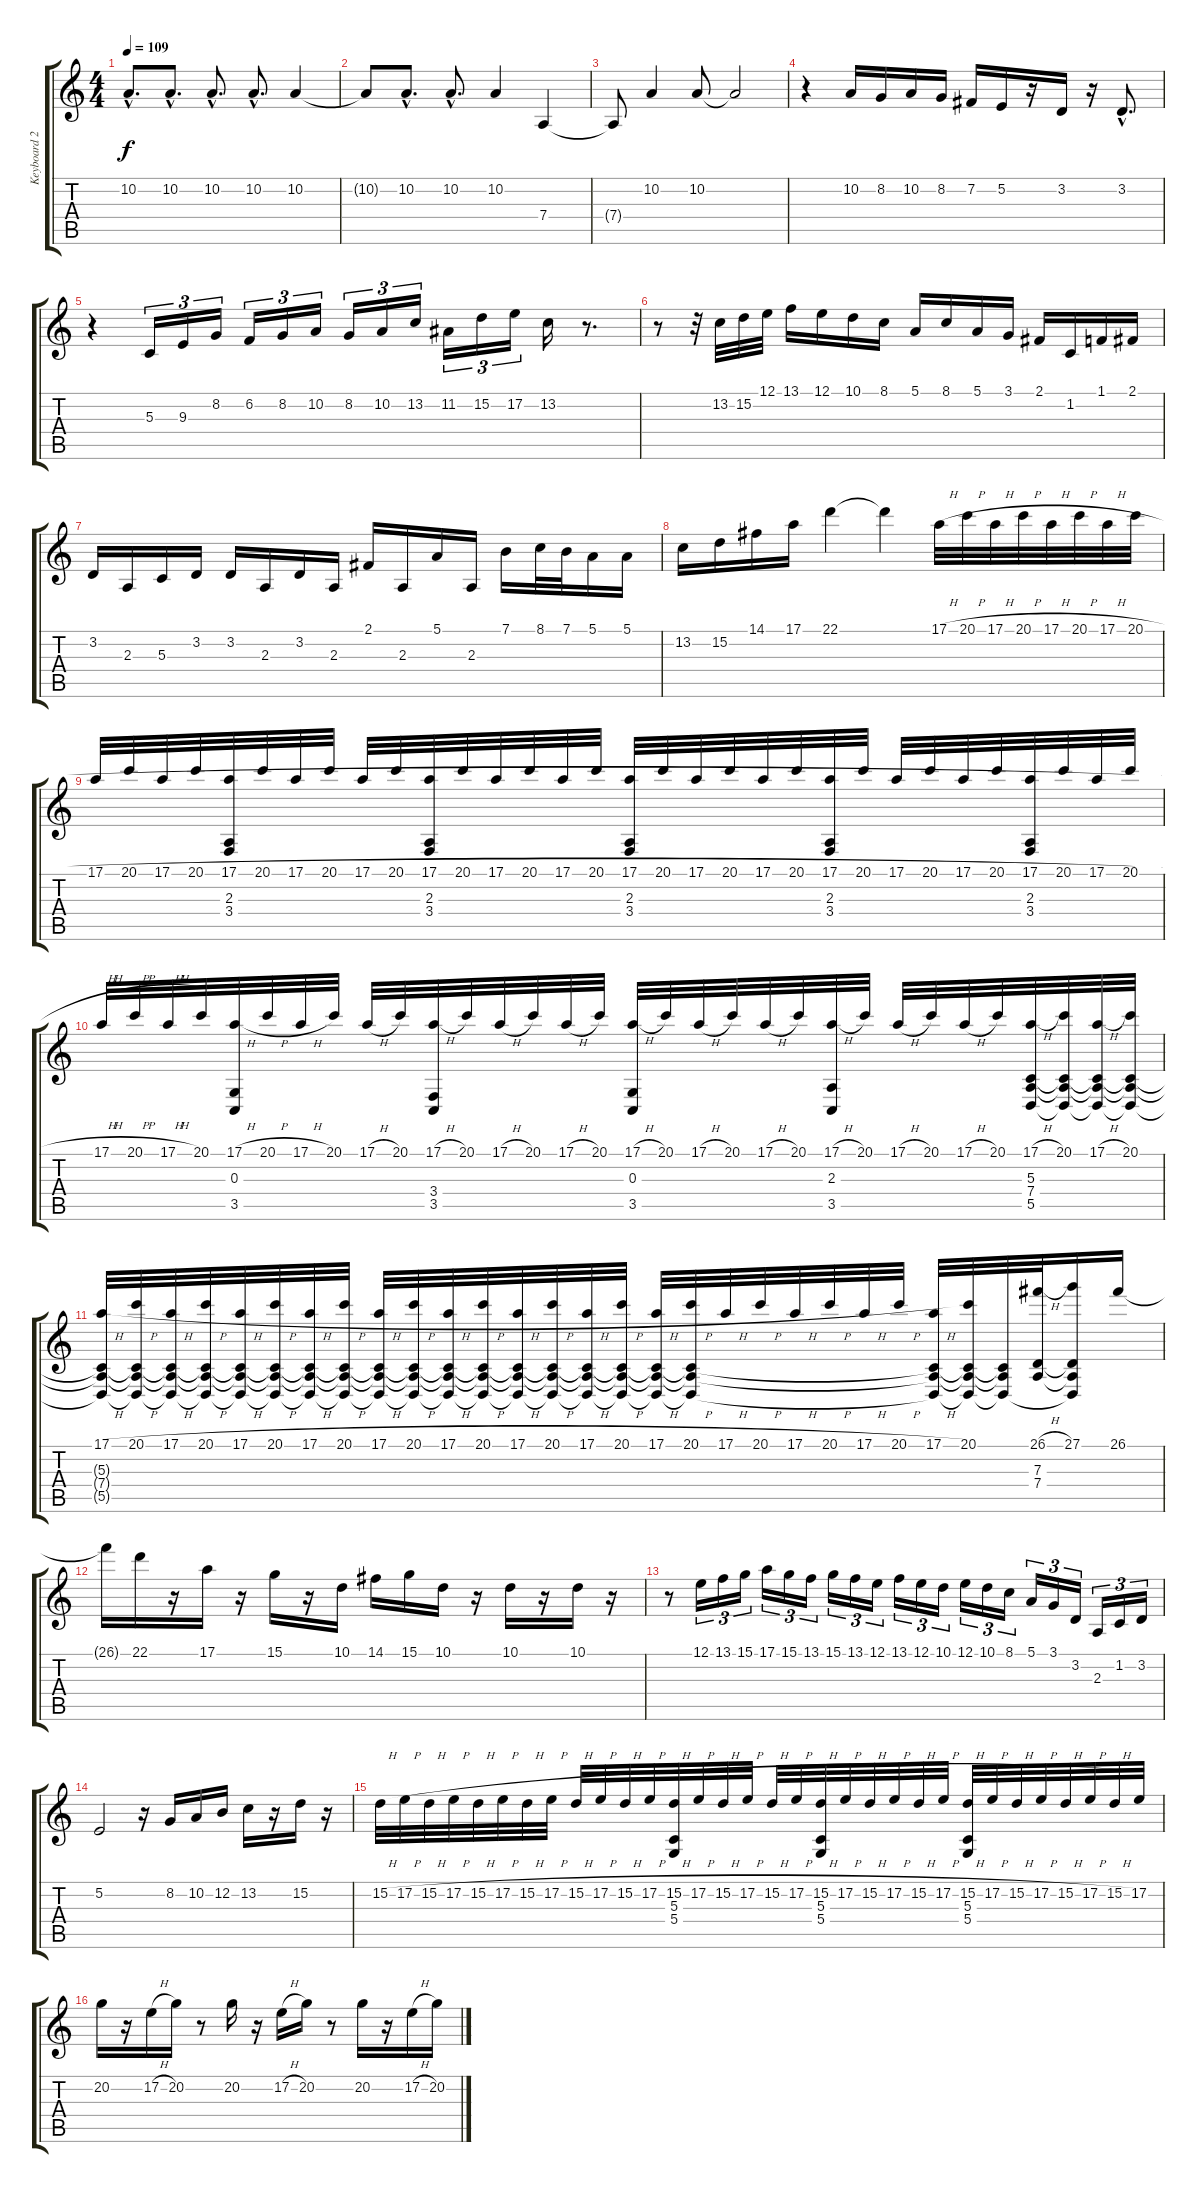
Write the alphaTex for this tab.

\track ("Keyboard 2" "Keyboard 2") {instrument electricpiano1}
\staff {score tabs}
\tuning (E4 B3 G3 D3 A2 E2) {hide}
\ts (4 4)
\tempo 109
\clef g2
\ks c
10.2{hac}.8{d dy f} 10.2{hac}.8{d} 10.2{hac}.8{d} 10.2{hac}.8{d} 10.2.4 |
10.2{t}.8 10.2{hac}.8{d} 10.2{hac}.8{d} 10.2.4 7.4.4 |
7.4{t}.8 10.2.4 10.2.8 10.2{t}.2 |
r.4 10.2.16 8.2.16 10.2.16 8.2.16 7.2.16 5.2.16 r.16 3.2.16 r.16 3.2{hac}.8{d} |
r.4 5.3.16{tu (3 2)} 9.3.16{tu (3 2)} 8.2.16{tu (3 2)} 6.2.16{tu (3 2)} 8.2.16{tu (3 2)} 10.2.16{tu (3 2)} 8.2.16{tu (3 2)} 10.2.16{tu (3 2)} 13.2.16{tu (3 2)} 11.2.16{tu (3 2)} 15.2.16{tu (3 2)} 17.2.16{tu (3 2)} 13.2.16 r.8{d} |
r.8 r.32 13.2.32 15.2.32 12.1.32 13.1.16 12.1.16 10.1.16 8.1.16 5.1.16 8.1.16 5.1.16 3.1.16 2.1.16 1.2.16 1.1.16 2.1.16 |
3.2.16 2.3.16 5.3.16 3.2.16 3.2.16 2.3.16 3.2.16 2.3.16 2.1.16 2.3.16 5.1.16 2.3.16 7.1.16 8.1.32 7.1.32 5.1.16 5.1.16 |
13.2.16 15.2.16 14.1.16 17.1.16 22.1.4 22.1{t}.4 17.1{h}.32 20.1{h}.32 17.1{h}.32 20.1{h}.32 17.1{h}.32 20.1{h}.32 17.1{h}.32 20.1{h}.32 |
17.1{h}.32 20.1{h}.32 17.1{h}.32 20.1{h}.32 (17.1{h} 2.3 3.4).32 20.1{h}.32 17.1{h}.32 20.1{h}.32 17.1{h}.32 20.1{h}.32 (17.1{h} 2.3 3.4).32 20.1{h}.32 17.1{h}.32 20.1{h}.32 17.1{h}.32 20.1{h}.32 (17.1{h} 2.3 3.4).32 20.1{h}.32 17.1{h}.32 20.1{h}.32 17.1{h}.32 20.1{h}.32 (17.1{h} 2.3 3.4).32 20.1{h}.32 17.1{h}.32 20.1{h}.32 17.1{h}.32 20.1{h}.32 (17.1{h} 2.3 3.4).32 20.1{h}.32 17.1{h}.32 20.1{h}.32 |
17.1{h}.32 20.1{h}.32 17.1{h}.32 20.1.32 (17.1{h} 0.3 3.5).32 20.1{h}.32 17.1{h}.32 20.1.32 17.1{h}.32 20.1.32 (17.1{h} 3.4 3.5).32 20.1.32 17.1{h}.32 20.1.32 17.1{h}.32 20.1.32 (17.1{h} 0.3 3.5).32 20.1.32 17.1{h}.32 20.1.32 17.1{h}.32 20.1.32 (17.1{h} 2.3 3.5).32 20.1.32 17.1{h}.32 20.1.32 17.1{h}.32 20.1.32 (17.1{h} 5.3 7.4 5.5).32 (20.1 5.3{t} 7.4{t} 5.5{t}).32 (17.1{h} 5.3{t} 7.4{t} 5.5{t}).32 (20.1 5.3{t} 7.4{t} 5.5{t}).32 |
(17.1{h} 5.3{t} 7.4{t} 5.5{t}).32 (20.1{h} 5.3{t} 7.4{t} 5.5{t}).32 (17.1{h} 5.3{t} 7.4{t} 5.5{t}).32 (20.1{h} 5.3{t} 7.4{t} 5.5{t}).32 (17.1{h} 5.3{t} 7.4{t} 5.5{t}).32 (20.1{h} 5.3{t} 7.4{t} 5.5{t}).32 (17.1{h} 5.3{t} 7.4{t} 5.5{t}).32 (20.1{h} 5.3{t} 7.4{t} 5.5{t}).32 (17.1{h} 5.3{t} 7.4{t} 5.5{t}).32 (20.1{h} 5.3{t} 7.4{t} 5.5{t}).32 (17.1{h} 5.3{t} 7.4{t} 5.5{t}).32 (20.1{h} 5.3{t} 7.4{t} 5.5{t}).32 (17.1{h} 5.3{t} 7.4{t} 5.5{t}).32 (20.1{h} 5.3{t} 7.4{t} 5.5{t}).32 (17.1{h} 5.3{t} 7.4{t} 5.5{t}).32 (20.1{h} 5.3{t} 7.4{t} 5.5{t}).32 (17.1{h} 5.3{t} 7.4{t} 5.5{t}).32 (20.1{h} 5.3{t} 7.4{t} 5.5{t}).32 17.1{h}.32 20.1{h}.32 17.1{h}.32 20.1{h}.32 17.1{h}.32 20.1{h}.32 (17.1{h} 5.3{t} 7.4{t} 5.5{t}).32 (20.1 5.3{t} 7.4{t} 5.5{t}).32 (5.3{t} 7.4{t} 5.5{t}).32 (26.1{h} 7.3 7.4).32 (27.1 7.3{t} 7.4{t} 5.5{t}).16 26.1.16 |
26.1{t}.16 22.1.16 r.16 17.1.16 r.16 15.1.16 r.16 10.1.16 14.1.16 15.1.16 10.1.16 r.16 10.1.16 r.16 10.1.16 r.16 |
r.8 12.1.16{tu (3 2)} 13.1.16{tu (3 2)} 15.1.16{tu (3 2)} 17.1.16{tu (3 2)} 15.1.16{tu (3 2)} 13.1.16{tu (3 2)} 15.1.16{tu (3 2)} 13.1.16{tu (3 2)} 12.1.16{tu (3 2)} 13.1.16{tu (3 2)} 12.1.16{tu (3 2)} 10.1.16{tu (3 2)} 12.1.16{tu (3 2)} 10.1.16{tu (3 2)} 8.1.16{tu (3 2)} 5.1.16{tu (3 2)} 3.1.16{tu (3 2)} 3.2.16{tu (3 2)} 2.3.16{tu (3 2)} 1.2.16{tu (3 2)} 3.2.16{tu (3 2)} |
5.2.2 r.16 8.2.16 10.2.16 12.2.16 13.2.16 r.16 15.2.16 r.16 |
15.2{h}.32 17.2{h}.32 15.2{h}.32 17.2{h}.32 15.2{h}.32 17.2{h}.32 15.2{h}.32 17.2{h}.32 15.2{h}.32 17.2{h}.32 15.2{h}.32 17.2{h}.32 (15.2{h} 5.3 5.4).32 17.2{h}.32 15.2{h}.32 17.2{h}.32 15.2{h}.32 17.2{h}.32 (15.2{h} 5.3 5.4).32 17.2{h}.32 15.2{h}.32 17.2{h}.32 15.2{h}.32 17.2{h}.32 (15.2{h} 5.3 5.4).32 17.2{h}.32 15.2{h}.32 17.2{h}.32 15.2{h}.32 17.2{h}.32 15.2{h}.32 17.2.32 |
20.2.16 r.16 17.2{h}.16 20.2.16 r.8 20.2.16 r.16 17.2{h}.16 20.2.16 r.8 20.2.16 r.16 17.2{h}.16 20.2.16
